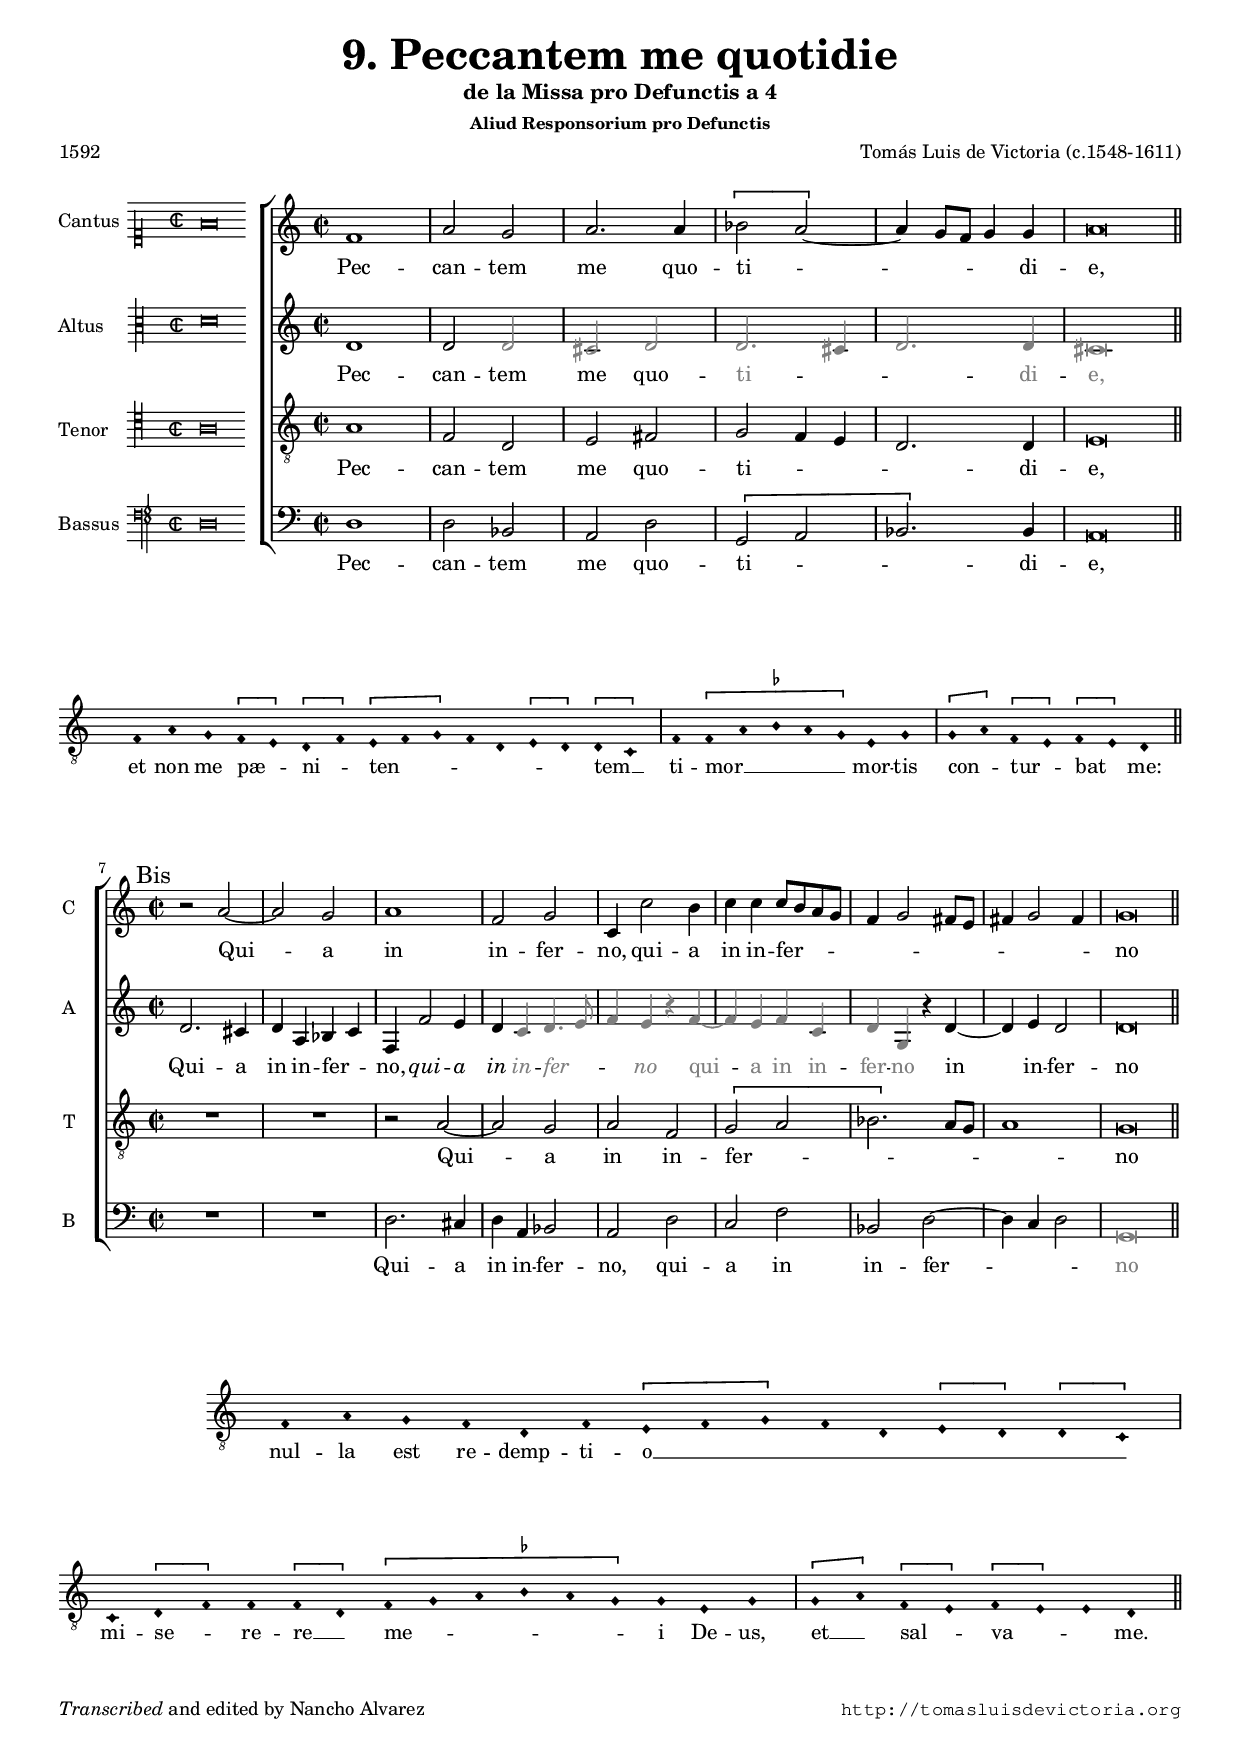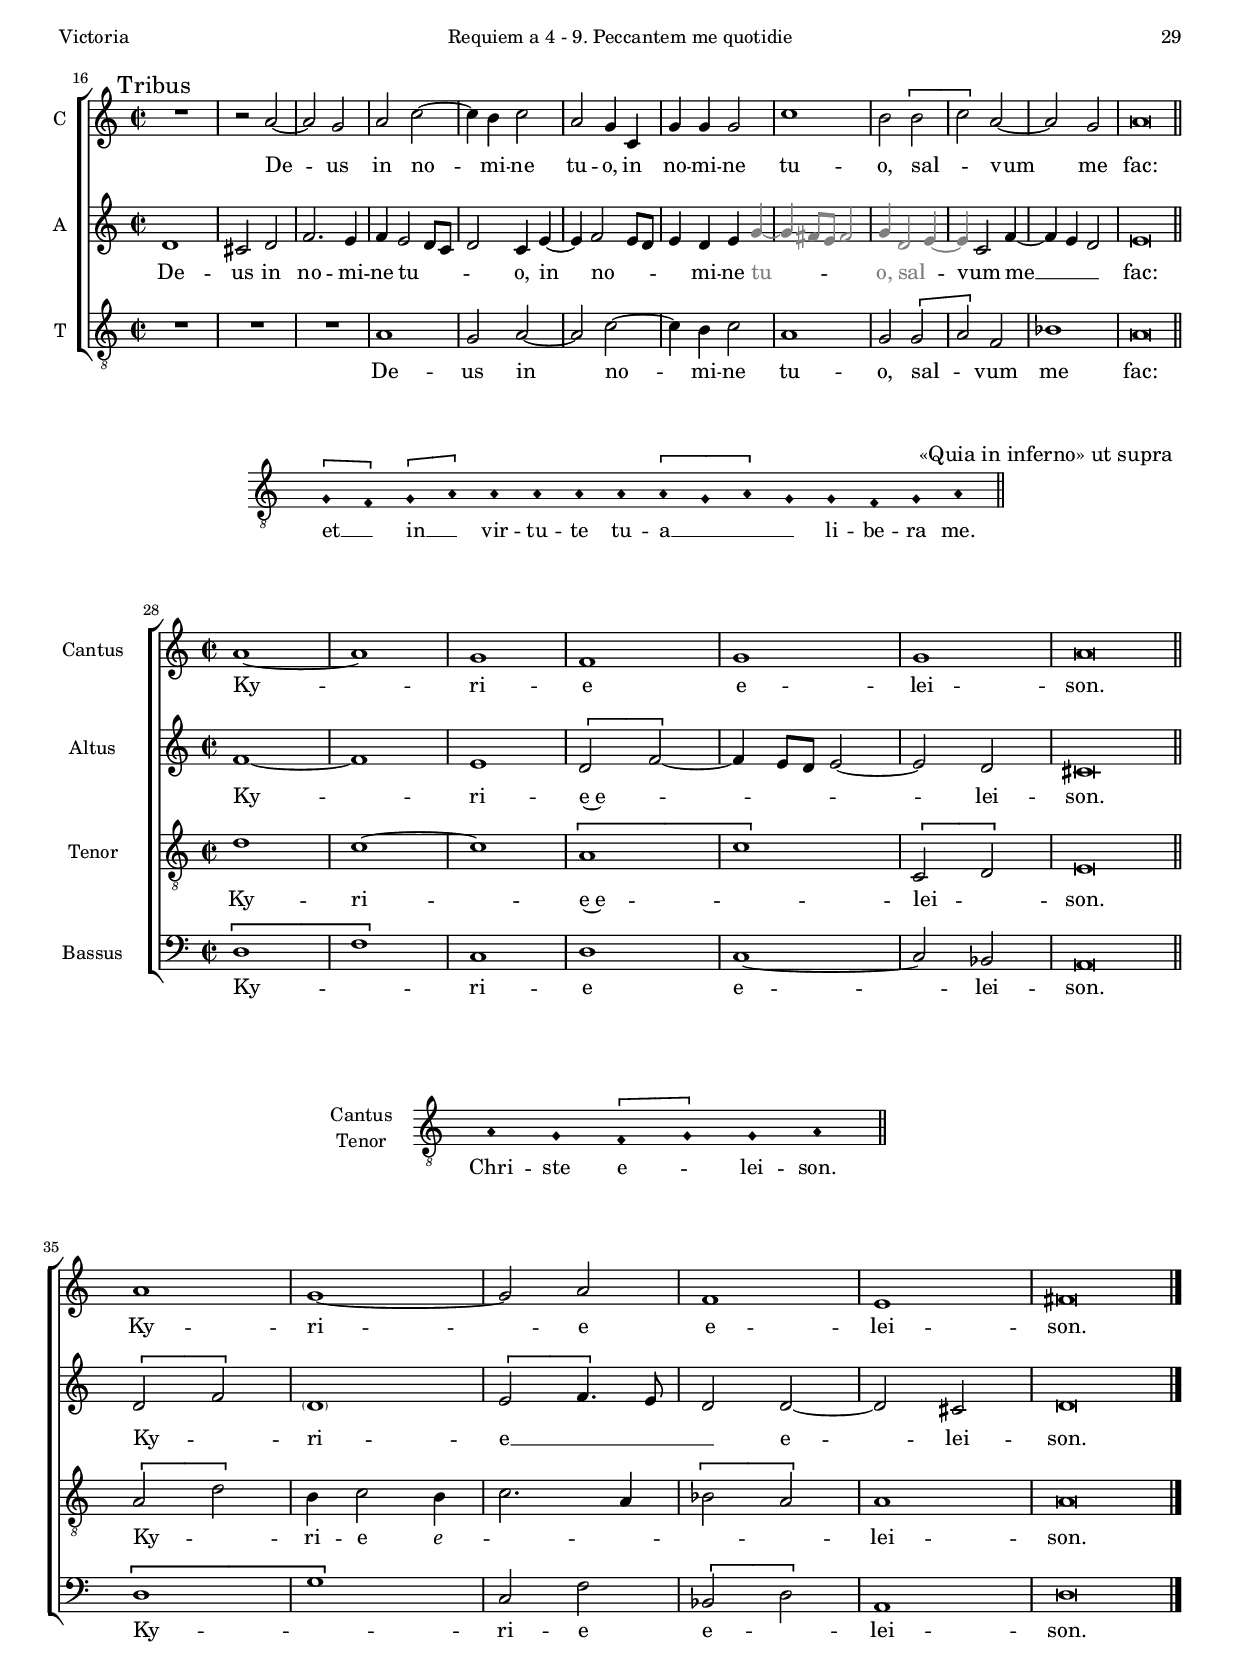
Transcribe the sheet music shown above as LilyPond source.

\version "2.18.0"

#(set-default-paper-size "a4")
#(set-global-staff-size 16.4)
#(ly:set-option 'point-and-click #f)
%mobile -s15.5 -i3.5 -ball

italicas=\override LyricText.font-shape = #'italic
rectas=\override LyricText.font-shape = #'upright
ss=\once \set suggestAccidentals = ##t
incipitwidth = 20
mtempo={\tempo 4 = 100}
mtempob={\tempo 4 = 50}

% Uso la transcripcion de Pedrell para completar las partes que faltan

colorclaro=#(rgb-color .5 .5 .5)
coloroscuro=#(rgb-color 0 0 0)

mnon={
\override NoteHead #'color = \colorclaro
\override Stem #'color = \colorclaro
\override Beam #'color = \colorclaro
\override Flag #'color = \colorclaro
\override Dots #'color = \colorclaro
\override Tie #'color = \colorclaro
\override Rest #'color = \colorclaro
\override Accidental #'color = \colorclaro
}
mnoff={
\override NoteHead #'color = \coloroscuro
\override Stem #'color = \coloroscuro
\override Beam #'color = \coloroscuro
\override Flag #'color = \coloroscuro
\override Dots #'color = \coloroscuro
\override Tie #'color = \coloroscuro
\override Rest #'color = \coloroscuro
\override Accidental #'color = \coloroscuro
}

lmnon={
\override LyricText #'color = \colorclaro
}

lmnoff={
\override LyricText #'color = \coloroscuro
}


htitle="Requiem a 4 - 9. Peccantem me quotidie"
hcomposer="Victoria"

\header {
	title=\markup{\fontsize #3 "9. Peccantem me quotidie"}
	subtitle="de la Missa pro Defunctis a 4"
	%subsubtitle=\markup{\null \vspace #1 }
	subsubtitle=\markup{"Aliud Responsorium pro Defunctis"}
	composer="Tomás Luis de Victoria (c.1548-1611)"
        pdfauthor=\composer
	%opus="(-)"
	poet=\markup{"1592"} % no aparece en 1583a
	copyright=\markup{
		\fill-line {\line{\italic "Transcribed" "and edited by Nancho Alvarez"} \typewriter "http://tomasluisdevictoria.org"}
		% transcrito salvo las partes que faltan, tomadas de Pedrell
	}
%	tagline=""
}

\markup{\null \vspace #.1 } %notablet

global={\key c \major \time 2/2 \skip 1*6 \bar "||"
}

cantus={
	f'1 |
	a'2 g' |
	a'2. a'4 |
	\[bes'2 a' ~ \]
%5
	a'4 g'8 f' g'4 g' |
	a'\breve*1/2
}

altus={
	d'1 |
	d'2 \mnon d' |
	cis' d' |
	d'2. cis'4 |
%5
	d'2. d'4 |
	cis'\breve*1/2
	\mnoff
}

tenor={
	a1 |
	f2 d |
	e fis |
	g f4 e |
%5
	d2. d4 |
	e\breve*1/2
}

bassus={
	d1 |
	d2 bes, |
	a, d |
	\[g, a, |
%5
	bes,2.\] bes,4 |
	a,\breve*1/2
}

textocantus=\lyricmode{
Pec -- can -- tem me quo -- ti -- _ _ _ _ _ di -- e,
}

textoaltus=\lyricmode{
Pec -- can -- tem me quo -- \lmnon ti -- _ _ di -- e, \lmnoff
}

textotenor=\lyricmode{
Pec -- can -- tem me quo -- ti -- _ _ _ di -- e,
}

textobassus=\lyricmode{
% _ Pec 
Pec -- can -- tem me quo -- ti -- _ _ di -- e,
}


incipitcantus=\markup{
	\score{
		{ 
		\set Staff.instrumentName="Cantus "
		\override NoteHead.style = #'neomensural
		\override Staff.TimeSignature.style = #'neomensural
		\cadenzaOn 
		\clef "petrucci-c1"
		\key c \major
		\time 2/2
                f'\breve
		} 

	\layout { line-width=\incipitwidth indent = 0 }
	}
}

incipitaltus=\markup{
	\score{
		{ 
		\set Staff.instrumentName="Altus    "
		\override NoteHead.style = #'neomensural 
		\override Staff.TimeSignature.style = #'neomensural
		\cadenzaOn 
		\clef "petrucci-c3"
		\key c \major
		\time 2/2
                d'\breve
		} 
	\layout { line-width=\incipitwidth indent = 0 }
	}
}


incipittenor=\markup{
	\score{
		{ 
		\set Staff.instrumentName="Tenor   "
		\override NoteHead.style = #'neomensural 
		\override Staff.TimeSignature.style = #'neomensural
		\cadenzaOn 
		\clef "petrucci-c4"
		\key c \major
		\time 2/2
                a\breve
		} 
	\layout { line-width=\incipitwidth indent=0 }
	}
}

incipitbassus=\markup{
	\score{
		{ 
		\set Staff.instrumentName="Bassus "
		\override NoteHead.style = #'neomensural
		\override Staff.TimeSignature.style = #'neomensural
		\cadenzaOn 
		\clef "petrucci-f4"
		\key c \major
		\time 2/2
                d\breve
		} 
	\layout { line-width=\incipitwidth indent = 0 }
	}
}

%\layout {
%       \context {\Voice
%               \remove Ligature_bracket_engraver
%               \consists Mensural_ligature_engraver
%       }
%       line-width=\incipitwidth
%       indent = 0
%}

\score {\transpose c' c'{
\new ChoirStaff<<

	\new Staff <<\global
	\new Voice="v1" {
		\set Staff.instrumentName=\incipitcantus
		\clef "treble"
		\cantus }
	\new Lyrics \lyricsto "v1" {\textocantus }
	>>

	\new Staff <<\global
	\new Voice="v2" {
		\set Staff.instrumentName=\incipitaltus
		\clef "treble"
		\altus }
	\new Lyrics \lyricsto "v2" {\textoaltus }
	>>
	
	\new Staff <<\global
	\new Voice="v3" {
		\set Staff.instrumentName=\incipittenor
		\clef "G_8"
		\tenor }
	\new Lyrics \lyricsto "v3" {\textotenor }
	>>

	\new Staff <<\global
	\new Voice="v4" {
		\set Staff.instrumentName=\incipitbassus
		\clef "bass"
		\bassus }
	\new Lyrics \lyricsto "v4" {\textobassus }
	>>
	
>>

	} % transpose

\layout{ 
        ragged-right = ##f
	indent = 3.6\cm
	\context {\Lyrics 
		\override VerticalAxisGroup.staff-affinity = #UP
		\override VerticalAxisGroup.nonstaff-relatedstaff-spacing =
			#'((basic-distance . 0) (minimum-distance . 0) (padding . 1))
		\override LyricText.font-size = #1.2
		\override LyricHyphen.minimum-distance = #0.5
	}
	\context {\Score 
		tempoHideNote = ##t
		\override BarNumber.padding = #2 
	}
	\context {\Voice 
		melismaBusyProperties = #'()
		%autoBeaming = ##f
	}
	\context {\Staff 
                %\RemoveEmptyStaves
                %\override VerticalAxisGroup.remove-first = ##t
		\override VerticalAxisGroup.staff-staff-spacing =
			#'((basic-distance . 11) (minimum-distance . 0) (padding . 1))
		%\consists Ambitus_engraver 
		\override LigatureBracket.padding = #1
	}
}

%\midi { \mtempo }

}

%tablet \pageBreak


\markup{\null \vspace #.4 }

\score {\transpose c c {
<<
         \new Voice = "canto" {
         	 %\set Staff.instrumentName=""
                 \override Staff.TimeSignature.transparent = ##t
                 \override Stem.transparent = ##t
                 \set Score.timing = ##f
                 \override NoteHead.style = #'neomensural         
                 \clef "G_8" 
                 \key c \major
                 f4 a g \[f e\] \[d f\] \[e f g\] f d \[e d\] \[d c\] \bar "|" % f d cortas
	f \[f a \ss bes a g\] e g \bar "|"
	\[g a\] \[f e\] \[f e\] d 
                 \bar "||"
         }
         \new Lyrics \lyricsto "canto" {
                et non me pæ -- _ ni -- _ ten -- _ _ _ _ _ _ tem __ _
	ti -- mor __ _ _ _ _ mor -- tis
	con -- _ tur -- _ bat _ me:
         }
>>
        }%transpose

\layout {
        \override LigatureBracket.padding = #1
        %line-width=16\cm 
        indent=0\cm
        ragged-right = ##f
		%tablet indent=0\cm
}
}

%tablet \pageBreak


global={
  \set Score.currentBarNumber = #7 \bar ""
  \key c \major \time 2/2 \skip 1*9 \bar "||" 					
}

cantus={
	\mark \markup{"Bis"}
	r2 a' ~ |
	a' g' |
	a'1 |
%10
	f'2 g' |
	c'4 c''2 b'4 |
	c'' c'' c''8 b' a' g' |
	f'4 g'2 fis'8 e' |
	fis'4 g'2 fis'4 |
%15
	g'\breve*1/2 |
}

altus={
	d'2. cis'4 |
	d' a bes c' |
	f f'2 e'4 |
%10
	d' \mnon c' d'4. e'8 |
	f'4 e' r f' ~ |
	f' e' f' c' |
	d' g \mnoff r d' ~ |
	d' e' d'2 |
%15
	d'\breve*1/2
}

tenor={
	R1*4/4 |
	R1*4/4 |
	r2 a ~ |
%10
	a g |
	a f |
	\[g a |
	bes2.\] a8 g |
	a1 |
%15
	g\breve*1/2
}

bassus={
	R1*4/4 |
	R1*4/4 |
	d2. cis4 |
%10
	d a, bes,2 |
	a, d |
	c f |
	bes, d ~ |
	d4 c d2 |
%15
	\mnon g,\breve*1/2 \mnoff
}

textocantus=\lyricmode{
Qui -- _ a in in -- fer -- no,
qui -- a in in -- fer -- _ _ _ _ _ _ _ _ _ _ no
}

textoaltus=\lyricmode{
Qui -- a in in -- fer -- _ no,
\italicas 
qui -- a in \lmnon in -- fer -- _ _ no
\rectas
qui -- _ a in in -- fer -- no \lmnoff
in _ in -- fer -- no
}

textotenor=\lyricmode{
Qui -- _ a in in -- fer -- _ _ _ _ _ no
}

textobassus=\lyricmode{
Qui -- a in in -- fer -- no, qui -- a in in -- fer -- _ _ _ \lmnon no \lmnoff
}


\score {\transpose c' c'{
\new ChoirStaff<<

        \new Staff <<\global
        \new Voice="v1" {
                \set Staff.instrumentName="C"
                \clef "treble"
                \cantus }
        \new Lyrics \lyricsto "v1" {\textocantus }
        >>

        \new Staff <<\global
        \new Voice="v2" {
                \set Staff.instrumentName="A"
                \clef "treble"
                \altus }
        \new Lyrics \lyricsto "v2" {\textoaltus }
        >>
        
        \new Staff <<\global
        \new Voice="v3" {
                \set Staff.instrumentName="T"
                \clef "G_8"
                \tenor }
        \new Lyrics \lyricsto "v3" {\textotenor }
        >>

        \new Staff <<\global
        \new Voice="v4" {
                \set Staff.instrumentName="B"
                \clef "bass"
                \bassus }
        \new Lyrics \lyricsto "v4" {\textobassus }
        >>
        
>>

        }%transpose

\layout{ 
        indent=0.8\cm
        \context {\Lyrics 
                \override VerticalAxisGroup.staff-affinity = #UP
                \override VerticalAxisGroup.nonstaff-relatedstaff-spacing =
                       #'((basic-distance . 0) (minimum-distance . 0) (padding . 1))
                \override LyricText.font-size = #1.2
                \override LyricHyphen.minimum-distance = #0.5
        }
        \context {\Score 
                tempoHideNote = ##t
                \override BarNumber.padding = #2 
        }
        \context {\Voice 
                melismaBusyProperties = #'()
                %autoBeaming = ##f
        }
        \context {\Staff 
               %\RemoveEmptyStaves
               %\override VerticalAxisGroup.remove-first = ##t
                \override VerticalAxisGroup.staff-staff-spacing =
                        #'((basic-distance . 11) (minimum-distance . 0) (padding . 1))
                %\consists Ambitus_engraver 
                \override LigatureBracket.padding = #1
        }
}

%\midi { \mtempo }

}


%tablet \pageBreak


\markup{\null \vspace #.4 }

\score {\transpose c c {
<<
         \new Voice = "canto" {
         	 %\set Staff.instrumentName=""
                 \override Staff.TimeSignature.transparent = ##t
                 \override Stem.transparent = ##t
                 \set Score.timing = ##f
                 \override NoteHead.style = #'neomensural         
                 \clef "G_8" 
                 \key c \major
                 % hay muchas pequeñas pausas
                 f4 a g 
	f d f \[e f g\] f d \[e d\] \[d c\] \bar "|" \break % f d cortas 
	c \[d f\] f \[f d\] \[f g a \ss bes a g\] g e g \bar "|"
	\[g a\] \[f e\] \[f e\] e d 
                 \bar "||"
         }
         \new Lyrics \lyricsto "canto" {
                nul -- la est
	re -- demp -- ti -- o __ _ _ _ _ _ _ _ _ 
	mi -- se -- _ re -- re __ _
	me -- _ _ _ _ _ i
	De -- us, 
	et __ _ sal -- _ va -- _ _ me.
         }
>>
        }%transpose

\layout {
        \override LigatureBracket.padding = #1
        indent=2.5\cm
        ragged-right = ##f
}
}

%tablet \pageBreak


global={
    \set Score.currentBarNumber = #16 \bar ""
  \key c \major \time 2/2 \skip 1*12 \bar "||"
}

cantus={
	\mark \markup{"Tribus"}
	R1*4/4 |
	r2 a' ~ |
	a' g' |
	a' c'' ~ |
%20
	c''4 b' c''2 |
	a' g'4 c' |
	g' g' g'2 |
	c''1 |
	b'2 \[b' |
%25
	c''\] a' ~ |
	a' g' |
	a'\breve*1/2 |
}

altus={
	d'1 |
	cis'2 d' |
	f'2. e'4 |
	f' e'2 d'8 c' |
%20
	d'2 c'4 e' ~ |
	e' f'2 e'8 d' |
	e'4 d' e' \mnon g' ~ |
	g' fis'8 e' fis'2 |
	g'4 d'2 e'4 ~ |
%25
	e' \mnoff c'2 f'4 ~ |
	f' e' d'2 |
	e'\breve*1/2 |
}

tenor={
	R1*4/4 |
	R1*4/4 |
	R1*4/4 |
	a1 |
%20
	g2 a ~ |
	a c' ~ |
	c'4 b c'2 |
	a1 |
	g2 \[g |
%25
	a\] f |
	bes1 |
	a\breve*1/2
}

textocantus=\lyricmode{
De -- _ us in no -- _ mi -- ne tu -- o,
in no -- mi -- ne tu -- o, sal -- _ vum _ me fac:
}

textoaltus=\lyricmode{
De -- us in no -- mi -- ne tu -- _ _ _ o,
in _ no -- _ _ _ mi -- ne \lmnon tu -- _ _ _ _ o,
sal -- _ \lmnoff vum _ me __ _ _ _ fac:
}

textotenor=\lyricmode{
De -- us in _ no -- _ mi -- ne tu -- o,
sal -- _ vum me fac:
}


\score {\transpose c' c'{
\new ChoirStaff<<

        \new Staff <<\global
        \new Voice="v1" {
                \set Staff.instrumentName="C"
                \clef "treble"
                \cantus }
        \new Lyrics \lyricsto "v1" {\textocantus }
        >>

        \new Staff <<\global
        \new Voice="v2" {
                \set Staff.instrumentName="A"
                \clef "treble"
                \altus }
        \new Lyrics \lyricsto "v2" {\textoaltus }
        >>
        
        \new Staff <<\global
        \new Voice="v3" {
                \set Staff.instrumentName="T"
                \clef "G_8"
                \tenor }
        \new Lyrics \lyricsto "v3" {\textotenor }
        >>
        
>>

        }%transpose

\layout{ 
        %system-count = 2
        indent=0.5\cm
        \context {\Lyrics 
                \override VerticalAxisGroup.staff-affinity = #UP
                \override VerticalAxisGroup.nonstaff-relatedstaff-spacing =
                       #'((basic-distance . 0) (minimum-distance . 0) (padding . 1))
                \override LyricText.font-size = #1.2
                \override LyricHyphen.minimum-distance = #0.5
        }
        \context {\Score 
                tempoHideNote = ##t
                \override BarNumber.padding = #2 
        }
        \context {\Voice 
                melismaBusyProperties = #'()
                %autoBeaming = ##f
        }
        \context {\Staff 
               %\RemoveEmptyStaves
               %\override VerticalAxisGroup.remove-first = ##t
                \override VerticalAxisGroup.staff-staff-spacing =
                        #'((basic-distance . 12) (minimum-distance . 0) (padding . 1))
                %\consists Ambitus_engraver 
                \override LigatureBracket.padding = #1
        }
}

%\midi { \mtempo }

}


%tablet \pageBreak


\score {\transpose c c {
<<
         \new Voice = "canto" {
         	 %\set Staff.instrumentName=""
                 \override Staff.TimeSignature.transparent = ##t
                 \override Stem.transparent = ##t
                 \set Score.timing = ##f
                 \override NoteHead.style = #'neomensural         
                 \clef "G_8" 
                 \key c \major
                 \[g4 f\] \[g a\] a a a a \[a g a\] 
	         g g f g a
	         %tablet \override Score.RehearsalMark.self-alignment-X = #right
	\mark \markup{\smaller "                «Quia in inferno» ut supra"}
                 \bar "||"
         }
         \new Lyrics \lyricsto "canto" {
                et __ _ in __ _ vir -- tu -- te tu -- a __ _ _ _
	li -- be -- ra me.
         }
>>
        }%transpose

\layout {
        \override LigatureBracket.padding = #1
        line-width=16\cm 
        indent=3.2\cm
        ragged-right = ##f
		%tablet line-width=16\cm
		%tablet indent=0\cm
}
}



%tablet \pageBreak


global={  \set Score.currentBarNumber = #28 \bar ""
    \key c \major \time 2/2 \skip 1*7 \bar "||"
}

cantus={
	a'1 ~ |
	a' |
%30
	g' |
	f' |
	g' |
	g' |
	a'\breve*1/2 |
}

altus={
	f'1 ~ |
	f' |
%30
	e' |
	\[d'2 f' ~ \]
	f'4 e'8 d' e'2 ~ |
	e' d' |
	cis'\breve*1/2 |
}

tenor={
	d'1 |
	c' ~ |
%30
	c' |
	\[a |
	c'\] |
	\[c2 d\]
	e\breve*1/2
}

bassus={
	\[d1 |
	f\] |
%30
	c |
	d |
	c ~ | % no se ve el puntillo
	c2 bes, |
	a,\breve*1/2
}

textocantus=\lyricmode{
Ky -- _ ri -- e e -- lei -- son.
}

textoaltus=\lyricmode{
Ky -- _ ri -- e~e -- _ _ _ _ _ _ lei -- son.
}

textotenor=\lyricmode{
Ky -- ri -- _ e~e -- _ lei -- _ son.
}

textobassus=\lyricmode{
Ky -- _ ri -- e e -- _ lei -- son.
}


\score {\transpose c' c'{
\new ChoirStaff<<

        \new Staff <<\global
        \new Voice="v1" {
                \set Staff.instrumentName="Cantus "
                \clef "treble"
                \cantus }
        \new Lyrics \lyricsto "v1" {\textocantus }
        >>

        \new Staff <<\global
        \new Voice="v2" {
                \set Staff.instrumentName="Altus "
                \clef "treble"
                \altus }
        \new Lyrics \lyricsto "v2" {\textoaltus }
        >>
        
        \new Staff <<\global
        \new Voice="v3" {
                \set Staff.instrumentName="Tenor "
                \clef "G_8"
                \tenor }
        \new Lyrics \lyricsto "v3" {\textotenor }
        >>

        \new Staff <<\global
        \new Voice="v4" {
                \set Staff.instrumentName="Bassus "
                \clef "bass"
                \bassus }
        \new Lyrics \lyricsto "v4" {\textobassus }
        >>
        
>>

        }%transpose

\layout{ 
        ragged-right = ##f
        indent=1.7\cm
        \context {\Lyrics 
                \override VerticalAxisGroup.staff-affinity = #UP
                \override VerticalAxisGroup.nonstaff-relatedstaff-spacing =
                       #'((basic-distance . 0) (minimum-distance . 0) (padding . 1))
                \override LyricText.font-size = #1.2
                \override LyricHyphen.minimum-distance = #0.5
        }
        \context {\Score 
                tempoHideNote = ##t
                \override BarNumber.padding = #2 
        }
        \context {\Voice 
                melismaBusyProperties = #'()
                %autoBeaming = ##f
        }
        \context {\Staff 
               %\RemoveEmptyStaves
               %\override VerticalAxisGroup.remove-first = ##t
                \override VerticalAxisGroup.staff-staff-spacing =
                        #'((basic-distance . 11) (minimum-distance . 0) (padding . 1))
                %\consists Ambitus_engraver 
                \override LigatureBracket.padding = #1
        }
}

%\midi { \mtempo }

}


%tablet \pageBreak


\markup{\null \vspace #.4 }

\score {\transpose c c {
<<
         \new Voice = "canto" {
         	 \set Staff.instrumentName=\markup{\hspace #30 \center-column{"Cantus" "Tenor"}}
         	 % el canto llano esta en las 2 voces
                 \override Staff.TimeSignature.transparent = ##t
                 \override Stem.transparent = ##t
                 \set Score.timing = ##f
                 \override NoteHead.style = #'neomensural         
                 \clef "G_8" 
                 \key c \major
                 a4 g \[f g\] g a  % ultima larga
                 \bar "||"
         }
         \new Lyrics \lyricsto "canto" {
                Chri -- ste e -- _ lei -- son.
         }
>>
        }%transpose

\layout {
        \override LigatureBracket.padding = #1
        line-width=14\cm 
        indent=6\cm
        ragged-right = ##f
		%tablet line-width=12\cm
		%tablet indent=5\cm
}
}

%tablet \pageBreak


global={
  \set Score.currentBarNumber = #35 \bar ""
  \override Score.TimeSignature.transparent = ##t
  \key c \major \time 2/2 \skip 1*6 \bar "|."
}

cantus={
%35
	a'1 |
	g' ~ |
	g'2 a' |
	f'1 |
	e' |
%40
	fis'\breve*1/2
}

altus={
	\[d'2 f'\] |
	\parenthesize d'1 | % falta esta nota
	\[e'2 f'4.\] e'8 |
	d'2 d' ~ |
	d' cis' |
%40
	d'\breve*1/2
}

tenor={
%35
	\[a2 d'\] |
	b4 c'2 b4 |
	c'2. a4 |
	\[bes2 a\] |
	a1 |
%40
	a\breve*1/2 
}

bassus={
	\[d1 |
	g\] |
	c2 f |
	\[bes, d\] | % no se ve el re
	a,1 |
%40
	d\breve*1/2 
}

textocantus=\lyricmode{
Ky -- ri -- _ e e -- lei -- son.
}

textoaltus=\lyricmode{
Ky -- _ ri -- e __ _ _ _ e -- _ lei -- son.
}

textotenor=\lyricmode{
Ky -- _ ri -- e \italicas e -- _ _ _ _ \rectas lei -- son.
}

textobassus=\lyricmode{
Ky -- _ ri -- e e -- _ lei -- son.
}


\score {\transpose c' c'{
\new ChoirStaff<<

        \new Staff <<\global
        \new Voice="v1" {
                %\set Staff.instrumentName="Cantus "
                \clef "treble"
                \cantus }
        \new Lyrics \lyricsto "v1" {\textocantus }
        >>

        \new Staff <<\global
        \new Voice="v2" {
                %\set Staff.instrumentName="Altus "
                \clef "treble"
                \altus }
        \new Lyrics \lyricsto "v2" {\textoaltus }
        >>
        
        \new Staff <<\global
        \new Voice="v3" {
                %\set Staff.instrumentName="Tenor "
                \clef "G_8"
                \tenor }
        \new Lyrics \lyricsto "v3" {\textotenor }
        >>

        \new Staff <<\global
        \new Voice="v4" {
               % \set Staff.instrumentName="Bassus "
                \clef "bass"
                \bassus }
        \new Lyrics \lyricsto "v4" {\textobassus }
        >>
        
>>

        }%transpose

\layout{ 
        ragged-right = ##f
        indent=0\cm
        \context {\Lyrics 
                \override VerticalAxisGroup.staff-affinity = #UP
                \override VerticalAxisGroup.nonstaff-relatedstaff-spacing =
                       #'((basic-distance . 0) (minimum-distance . 0) (padding . 1))
                \override LyricText.font-size = #1.2
                \override LyricHyphen.minimum-distance = #0.5
        }
        \context {\Score 
                tempoHideNote = ##t
                \override BarNumber.padding = #2 
        }
        \context {\Voice 
                melismaBusyProperties = #'()
                %autoBeaming = ##f
        }
        \context {\Staff 
               %\RemoveEmptyStaves
               %\override VerticalAxisGroup.remove-first = ##t
                \override VerticalAxisGroup.staff-staff-spacing =
                        #'((basic-distance . 11) (minimum-distance . 0) (padding . 1))
                %\consists Ambitus_engraver 
                \override LigatureBracket.padding = #1
        }
}

%\midi { \mtempo }

}


\paper{
	evenHeaderMarkup=\markup  \fill-line { \fromproperty #'page:page-number-string \htitle \hcomposer }
	oddHeaderMarkup= \markup  \fill-line { \on-the-fly #not-first-page \hcomposer \on-the-fly #not-first-page \htitle \on-the-fly #not-first-page \fromproperty #'page:page-number-string }
	%system-count=10
	%page-count = 8
	ragged-last-bottom = ##f
	indent=3.6\cm
	system-system-spacing =
	#'((basic-distance . 20) (minimum-distance . 0) (padding . 5))
	top-system-spacing = % header
	#'((basic-distance . 10) (minimum-distance . 0) (padding . 0))
	last-bottom-spacing = % footer
	#'((basic-distance . 14) (minimum-distance . 0) (padding . 0))
	markup-system-spacing.padding = #1.5

first-page-number=28
oddHeaderMarkup=\markup \fill-line {\hcomposer \htitle \fromproperty #'page:page-number-string }
evenHeaderMarkup=\markup \fill-line {\on-the-fly #not-first-page \fromproperty #'page:page-number-string \on-the-fly #not-first-page \htitle \on-the-fly #not-first-page \hcomposer }
}